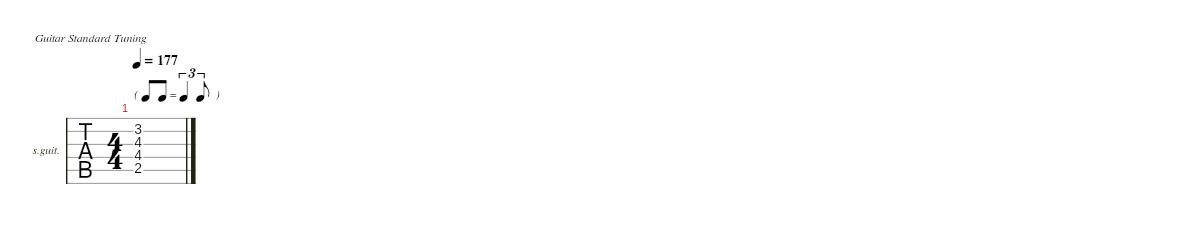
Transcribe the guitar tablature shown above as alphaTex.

\hideDynamics
\bracketExtendMode nobrackets
\firstSystemTrackNameOrientation horizontal
\track ("guitar_2" "s.guit.") {instrument acousticguitarsteel}
\staff {tabs}
\tuning (E4 B3 G3 D3 A2 E2)
\ts (4 4)
\tf triplet8th
\tempo 177
\clef g2
\ks bminor
(3.2{t acc forcenatural} 4.3{t acc forcenatural} 4.4{t acc #} 2.5{t acc forcenatural}).1{dy f beam Up}
